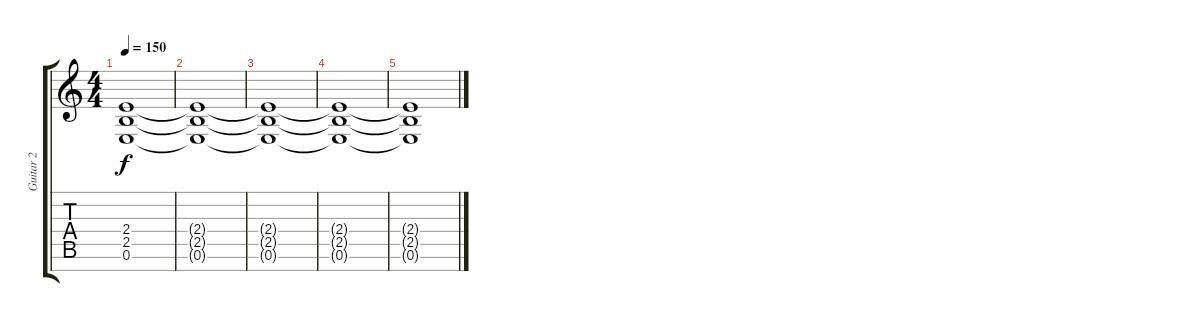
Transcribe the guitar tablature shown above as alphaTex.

\track ("Guitar 2" "Guitar 2") {instrument overdrivenguitar}
\staff {score tabs}
\tuning (E4 B3 G3 D3 A2 E2 B1) {hide}
\ts (4 4)
\tempo 150
\clef g2
\ks c
(2.4{t} 2.5{t} 0.6{t}).1{dy f} |
(2.4{t} 2.5{t} 0.6{t}).1 |
(2.4{t} 2.5{t} 0.6{t}).1 |
(2.4{t} 2.5{t} 0.6{t}).1 |
(2.4{t} 2.5{t} 0.6{t}).1
